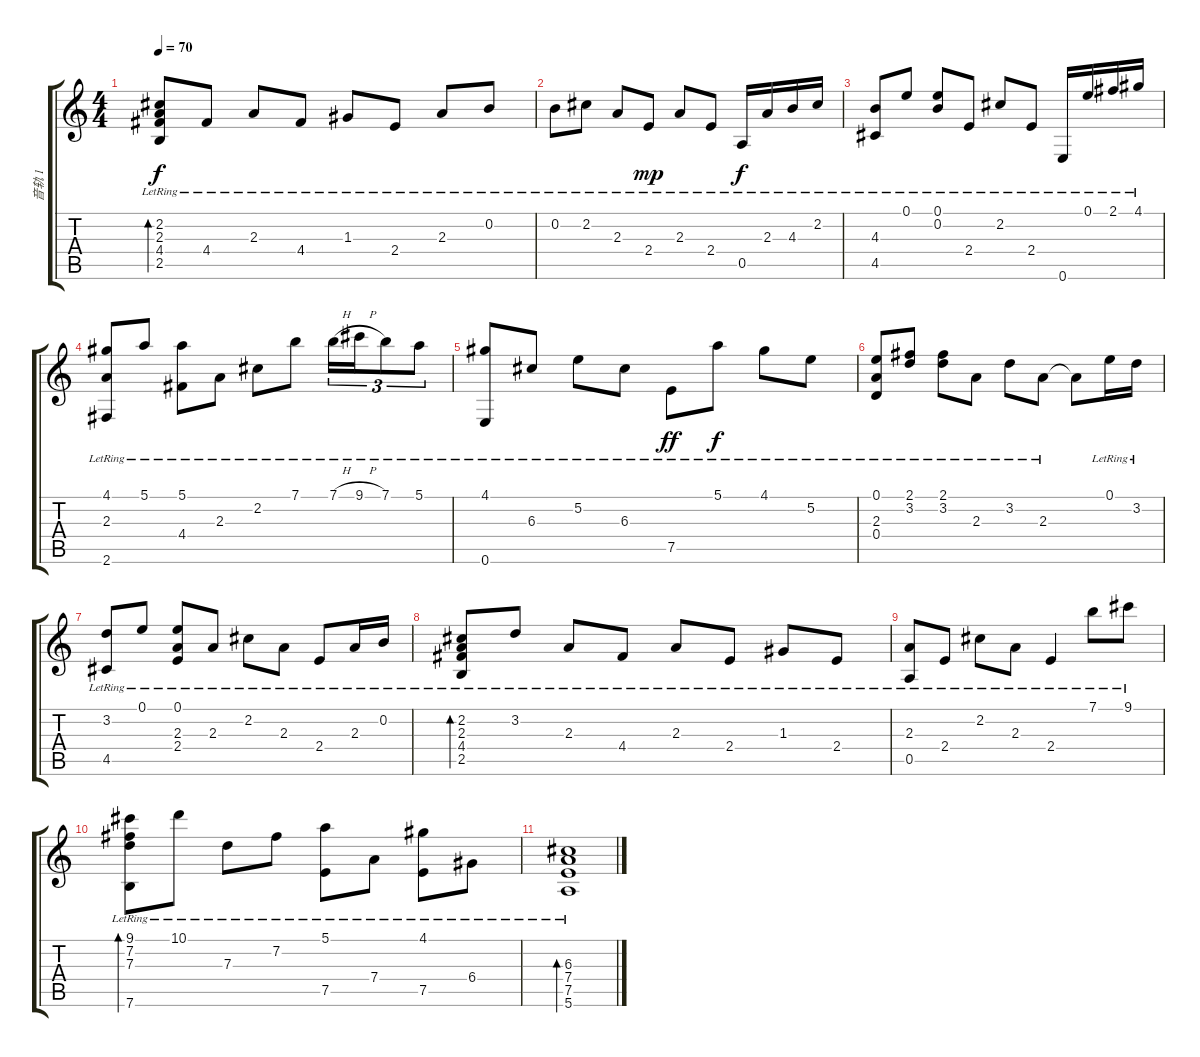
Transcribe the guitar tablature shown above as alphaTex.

\track ("音轨 1" "音轨 1") {instrument acousticguitarsteel}
\staff {score tabs}
\tuning (E4 B3 G3 D3 A2 E2) {hide}
\ts (4 4)
\tempo 70
\clef g2
\ks c
(2.2{lr} 2.3{lr} 4.4 2.5).8{bd 240 dy f} 4.4{lr}.8 2.3{lr}.8 4.4{lr}.8 1.3{lr}.8 2.4{lr}.8 2.3{lr}.8 0.2{lr}.8 |
0.2{lr}.8 2.2{lr}.8 2.3{lr}.8 2.4{lr}.8{dy mp} 2.3{lr}.8 2.4{lr}.8 0.5{lr}.16{dy f} 2.3{lr}.16 4.3{lr}.16 2.2{lr}.16 |
(4.3{lr} 4.5{lr}).8 0.1{lr}.8 (0.1{lr} 0.2).8 2.4{lr}.8 2.2{lr}.8 2.4{lr}.8 0.6{lr}.16 0.1{lr}.16 2.1{lr}.16 4.1{lr}.16 |
(4.1{lr} 2.3{lr} 2.6{lr}).8 5.1{lr}.8 (5.1{lr} 4.4{lr}).8 2.3{lr}.8 2.2{lr}.8 7.1{lr}.8 7.1{h lr}.16{tu (3 2)} 9.1{h lr}.16{tu (3 2)} 7.1{lr}.8{tu (3 2)} 5.1{lr}.8{tu (3 2)} |
(4.1{lr} 0.6{lr}).8 6.3{lr}.8 5.2{lr}.8 6.3{lr}.8 7.5{lr}.8{dy ff} 5.1{lr}.8{dy f} 4.1{lr}.8 5.2{lr}.8 |
(0.1{lr} 2.3{lr} 0.4{lr}).8 (2.1{lr} 3.2).8 (2.1{lr} 3.2).8 2.3{lr}.8 3.2{lr}.8 2.3{lr}.8 2.3{t}.8 0.1{lr}.16 3.2{lr}.16 |
(3.2{lr} 4.5{lr}).8 0.1{lr}.8 (0.1{lr} 2.3{lr} 2.4{lr}).8 2.3{lr}.8 2.2{lr}.8 2.3{lr}.8 2.4{lr}.8 2.3{lr}.16 0.2{lr}.16 |
(2.2{lr} 2.3{lr} 4.4 2.5).8{bd 240} 3.2{lr}.8 2.3{lr}.8 4.4{lr}.8 2.3{lr}.8 2.4{lr}.8 1.3{lr}.8 2.4{lr}.8 |
(2.3{lr} 0.5{lr}).8 2.4{lr}.8 2.2{lr}.8 2.3{lr}.8 2.4{lr}.4 7.1{lr}.8 9.1{lr}.8 |
(9.1{lr} 7.2{lr} 7.3{lr} 7.6{lr}).8{bd 240} 10.1{lr}.8 7.3{lr}.8 7.2{lr}.8 (5.1{lr} 7.5{lr}).8 7.4{lr}.8 (4.1{lr} 7.5{lr}).8 6.4{lr}.8 |
(6.3{lr} 7.4{lr} 7.5{lr} 5.6{lr}).1{bd 240}
